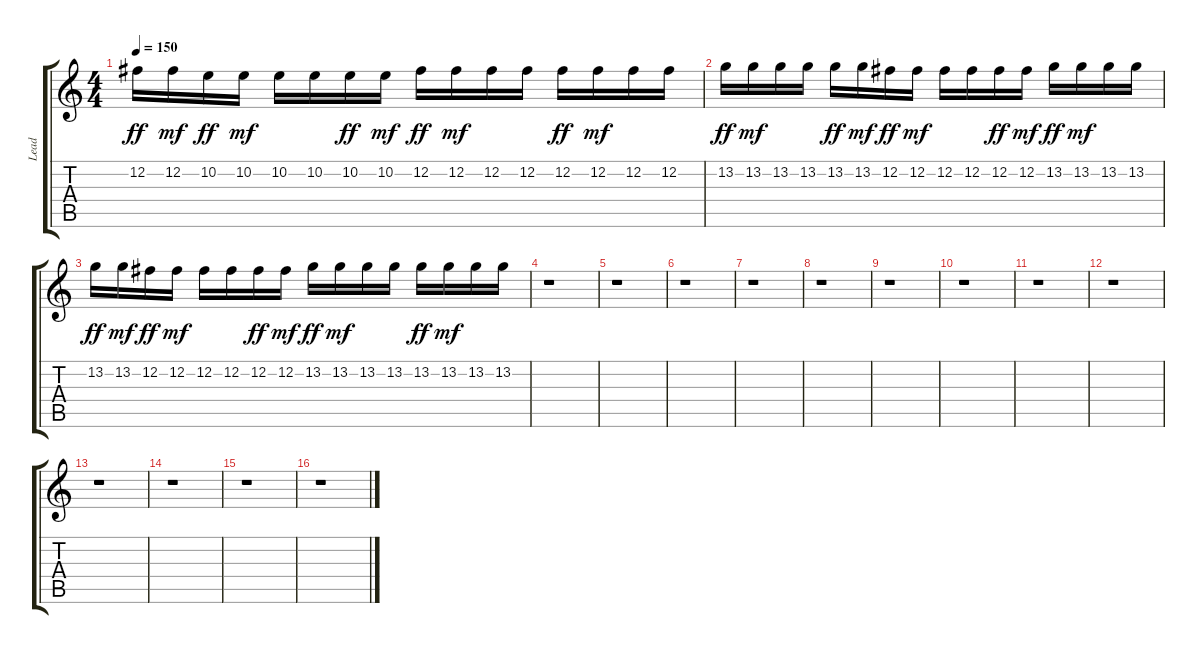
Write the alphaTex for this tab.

\track ("Lead" "Lead") {instrument distortionguitar}
\staff {score tabs}
\tuning (B3 Gb3 D3 A2 E2 B1) {hide}
\ts (4 4)
\tempo 150
\clef g2
\ks c
12.2.16{dy ff} 12.2.16{dy mf} 10.2.16{dy ff} 10.2.16{dy mf} 10.2.16 10.2.16 10.2.16{dy ff} 10.2.16{dy mf} 12.2.16{dy ff} 12.2.16{dy mf} 12.2.16 12.2.16 12.2.16{dy ff} 12.2.16{dy mf} 12.2.16 12.2.16 |
13.2.16{dy ff} 13.2.16{dy mf} 13.2.16 13.2.16 13.2.16{dy ff} 13.2.16{dy mf} 12.2.16{dy ff} 12.2.16{dy mf} 12.2.16 12.2.16 12.2.16{dy ff} 12.2.16{dy mf} 13.2.16{dy ff} 13.2.16{dy mf} 13.2.16 13.2.16 |
13.2.16{dy ff} 13.2.16{dy mf} 12.2.16{dy ff} 12.2.16{dy mf} 12.2.16 12.2.16 12.2.16{dy ff} 12.2.16{dy mf} 13.2.16{dy ff} 13.2.16{dy mf} 13.2.16 13.2.16 13.2.16{dy ff} 13.2.16{dy mf} 13.2.16 13.2.16 |
r.1 |
r.1 |
r.1 |
r.1 |
r.1 |
r.1 |
r.1 |
r.1 |
r.1 |
r.1 |
r.1 |
r.1 |
r.1
